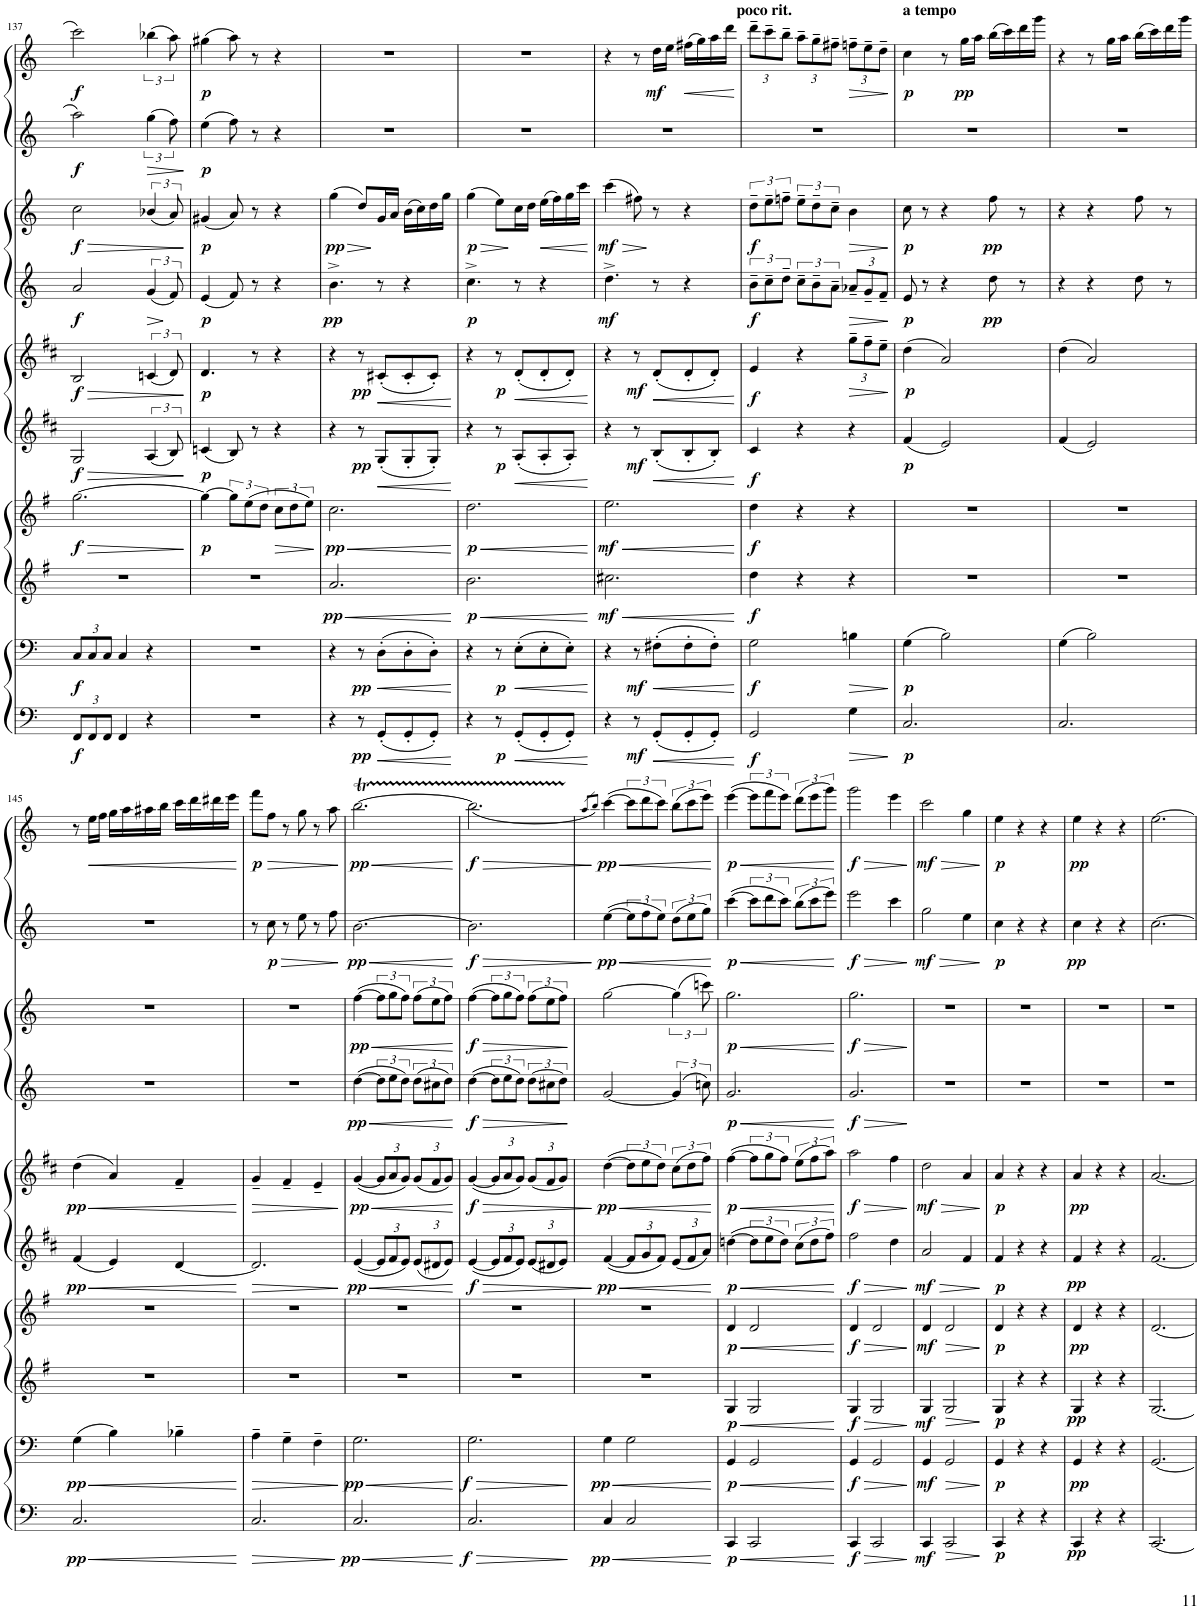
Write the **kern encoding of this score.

**kern	**dynam	**kern	**dynam	**kern	**dynam	**kern	**dynam	**kern	**dynam	**kern	**dynam	**kern	**dynam	**kern	**dynam	**kern	**dynam	**kern	**dynam
*part10	*part10	*part9	*part9	*part8	*part8	*part7	*part7	*part6	*part6	*part5	*part5	*part4	*part4	*part3	*part3	*part2	*part2	*part1	*part1
*staff10	*staff10	*staff9	*staff9	*staff8	*staff8	*staff7	*staff7	*staff6	*staff6	*staff5	*staff5	*staff4	*staff4	*staff3	*staff3	*staff2	*staff2	*staff1	*staff1
*I"Bassoon 2	*	*I"Bassoon 1	*	*I"Horn 2 in F	*	*I"Horn 1 in F	*	*I"Clarinet 2 in Bb	*	*I"Clarinet 1 in Bb	*	*I"Oboe 2	*	*I"Oboe 1	*	*I"Flute 2	*	*I"Flute 1	*
*I'Bsn	*	*I'Bsn	*	*I'Hn	*	*I'Hn	*	*I'Cl	*	*I'Cl	*	*I'Ob	*	*I'Ob	*	*I'Fl	*	*I'Fl	*
!!LO:PB:g=z
*clefF4	*	*clefF4	*	*clefG2	*	*clefG2	*	*clefG2	*	*clefG2	*	*clefG2	*	*clefG2	*	*clefG2	*	*clefG2	*
*	*	*	*	*Trd4c7	*	*Trd4c7	*	*Trd1c2	*	*Trd1c2	*	*	*	*	*	*	*	*	*
*k[]	*	*k[]	*	*k[f#]	*	*k[f#]	*	*k[f#c#]	*	*k[f#c#]	*	*k[]	*	*k[]	*	*k[]	*	*k[]	*
*M3/4	*	*M3/4	*	*M3/4	*	*M3/4	*	*M3/4	*	*M3/4	*	*M3/4	*	*M3/4	*	*M3/4	*	*M3/4	*
*Xbrackettup	*	*Xbrackettup	*	*	*	*	*	*	*	*	*	*	*	*	*	*	*	*	*
=137	=137	=137	=137	=137	=137	=137	=137	=137	=137	=137	=137	=137	=137	=137	=137	=137	=137	=137	=137
!	!LO:DY:b	!	!LO:DY:b	!	!	!	!LO:HP:b	!	!LO:HP:b	!	!LO:HP:b	!	!	!	!LO:HP:b	!	!	!	!
!	!	!	!	!	!	!	!LO:DY:n=1:b	!	!LO:DY:n=1:b	!	!LO:DY:n=1:b	!	!LO:DY:b	!	!LO:DY:n=1:b	!	!LO:DY:b	!	!LO:DY:b
12FF/L	f	12C/L	f	2.r	.	[2.gg\	> f	2G/	> f	2B/	> f	2a/	f	2cc\	> f	2aa\	f	2ccc\	f
12FF/	.	12C/	.	.	.	.	.	.	.	.	.	.	.	.	.	.	.	.	.
12FF/J	.	12C/J	.	.	.	.	.	.	.	.	.	.	.	.	.	.	.	.	.
4FF/	.	4C/	.	.	.	.	.	.	.	.	.	.	.	.	.	.	.	.	.
!	!	!	!	!	!	!	!	!	!	!	!	!	!LO:HP:b	!	!	!	!LO:HP:b	!	!
4r	.	4r	.	.	.	.	.	(6A/	.	(6cn/	.	(6g/	>	(6b-X/	.	(6gg\	>	(6bb-X\	.
.	.	.	.	.	.	.	.	12B/)	.	12d/)	.	12f/)	]	12a/)	.	12ff\)	.	12aa\)	.
.	.	.	.	.	.	.	]	.	]	.	]	.	.	.	]	.	]	.	.
=138	=138	=138	=138	=138	=138	=138	=138	=138	=138	=138	=138	=138	=138	=138	=138	=138	=138	=138	=138
!	!	!	!	!	!	!	!LO:DY:b	!	!LO:DY:b	!	!LO:DY:b	!	!LO:DY:b	!	!LO:DY:b	!	!LO:DY:b	!	!LO:DY:b
2.r	.	2.r	.	2.r	.	4gg\_	p	(4cn/	p	4.d/	p	(4e/	p	(4g#X/	p	(4ee\	p	(4gg#X\	p
.	.	.	.	.	.	12gg\L]	.	8B/)	.	.	.	8f/)	.	8a/)	.	8ff\)	.	8aa\)	.
.	.	.	.	.	.	(12ee\	.	.	.	.	.	.	.	.	.	.	.	.	.
.	.	.	.	.	.	.	.	8r	.	8r	.	8r	.	8r	.	8r	.	8r	.
.	.	.	.	.	.	12dd\J	.	.	.	.	.	.	.	.	.	.	.	.	.
!	!	!	!	!	!	!	!LO:HP:b	!	!	!	!	!	!	!	!	!	!	!	!
.	.	.	.	.	.	12cc\L	>	4r	.	4r	.	4r	.	4r	.	4r	.	4r	.
.	.	.	.	.	.	12dd\	.	.	.	.	.	.	.	.	.	.	.	.	.
.	.	.	.	.	.	12ee\J)	.	.	.	.	.	.	.	.	.	.	.	.	.
.	.	.	.	.	.	.	]	.	.	.	.	.	.	.	.	.	.	.	.
=139	=139	=139	=139	=139	=139	=139	=139	=139	=139	=139	=139	=139	=139	=139	=139	=139	=139	=139	=139
!	!	!	!	!	!LO:HP:b	!	!LO:HP:b	!	!	!	!	!	!	!	!LO:HP:b	!	!	!	!
!	!	!	!	!	!LO:DY:n=1:b	!	!LO:DY:n=1:b	!	!	!	!	!	!LO:DY:b	!	!LO:DY:n=1:b	!	!	!	!
4r	.	4r	.	2.a/	< pp	2.cc\	< pp	4r	.	4r	.	4.b^\	pp	(4gg\	> pp	2.r	.	2.r	.
!	!LO:DY:b	!	!LO:DY:b	!	!	!	!	!	!LO:DY:b	!	!LO:DY:b	!	!	!	!	!	!	!	!
8r	pp	8r	pp	.	.	.	.	8r	pp	8r	pp	.	.	8dd/L)	.	.	.	.	.
!	!LO:HP:b	!	!LO:HP:b	!	!	!	!	!	!LO:HP:b	!	!LO:HP:b	!	!	!	!	!	!	!	!
(8GG'/L	<	(8D'\L	<	.	.	.	.	(8G'/L	<	(8c#X'/L	<	8r	.	16g/L	]	.	.	.	.
.	.	.	.	.	.	.	.	.	.	.	.	.	.	16a/JJ	.	.	.	.	.
8GG'/	.	8D'\	.	.	.	.	.	8G'/	.	8c#'/	.	4r	.	(16b\LL	.	.	.	.	.
.	.	.	.	.	.	.	.	.	.	.	.	.	.	16cc\)	.	.	.	.	.
8GG'/J)	.	8D'\J)	.	.	.	.	.	8G'/J)	.	8c#'/J)	.	.	.	16dd\	.	.	.	.	.
.	.	.	.	.	.	.	.	.	.	.	.	.	.	16gg\JJ	.	.	.	.	.
.	[	.	[	.	[	.	[	.	[	.	[	.	.	.	.	.	.	.	.
=140	=140	=140	=140	=140	=140	=140	=140	=140	=140	=140	=140	=140	=140	=140	=140	=140	=140	=140	=140
!	!	!	!	!	!LO:HP:b	!	!LO:HP:b	!	!	!	!	!	!	!	!LO:HP:b	!	!	!	!
!	!	!	!	!	!LO:DY:n=1:b	!	!LO:DY:n=1:b	!	!	!	!	!	!LO:DY:b	!	!LO:DY:n=1:b	!	!	!	!
4r	.	4r	.	2.b\	< p	2.dd\	< p	4r	.	4r	.	4.cc^\	p	(4gg\	> p	2.r	.	2.r	.
!	!LO:DY:b	!	!LO:DY:b	!	!	!	!	!	!LO:DY:b	!	!LO:DY:b	!	!	!	!	!	!	!	!
8r	p	8r	p	.	.	.	.	8r	p	8r	p	.	.	8ee\L)	.	.	.	.	.
!	!LO:HP:b	!	!LO:HP:b	!	!	!	!	!	!LO:HP:b	!	!LO:HP:b	!	!	!	!	!	!	!	!
(8GG'/L	<	(8E'\L	<	.	.	.	.	(8A'/L	<	(8d'/L	<	8r	.	16cc\L	]	.	.	.	.
.	.	.	.	.	.	.	.	.	.	.	.	.	.	16dd\JJ	.	.	.	.	.
!	!	!	!	!	!	!	!	!	!	!	!	!	!	!	!LO:HP:b	!	!	!	!
8GG'/	.	8E'\	.	.	.	.	.	8A'/	.	8d'/	.	4r	.	(16ee\LL	<	.	.	.	.
.	.	.	.	.	.	.	.	.	.	.	.	.	.	16ff\)	.	.	.	.	.
8GG'/J)	.	8E'\J)	.	.	.	.	.	8A'/J)	.	8d'/J)	.	.	.	16gg\	.	.	.	.	.
.	.	.	.	.	.	.	.	.	.	.	.	.	.	16ccc\JJ	.	.	.	.	.
.	[	.	[	.	[	.	[	.	[	.	[	.	.	.	[	.	.	.	.
=141	=141	=141	=141	=141	=141	=141	=141	=141	=141	=141	=141	=141	=141	=141	=141	=141	=141	=141	=141
!	!	!	!	!	!LO:HP:b	!	!LO:HP:b	!	!	!	!	!	!	!	!LO:HP:b	!	!	!	!
!	!	!	!	!	!LO:DY:n=1:b	!	!LO:DY:n=1:b	!	!	!	!	!	!LO:DY:b	!	!LO:DY:n=1:b	!	!	!	!
4r	.	4r	.	2.cc#X\	< mf	2.ee\	< mf	4r	.	4r	.	4.dd^\	mf	(4ccc\	> mf	2.r	.	4r	.
!	!LO:DY:b	!	!LO:DY:b	!	!	!	!	!	!LO:DY:b	!	!LO:DY:b	!	!	!	!	!	!	!	!
8r	mf	8r	mf	.	.	.	.	8r	mf	8r	mf	.	.	8ff#X\)	.	.	.	8r	.
!	!LO:HP:b	!	!LO:HP:b	!	!	!	!	!	!LO:HP:b	!	!LO:HP:b	!	!	!	!	!	!	!	!LO:DY:b
(8GG'/L	<	(8F#X'\L	<	.	.	.	.	(8B'/L	<	(8d'/L	<	8r	.	8r	]	.	.	16dd\LL	mf
.	.	.	.	.	.	.	.	.	.	.	.	.	.	.	.	.	.	16ee\JJ	.
!	!	!	!	!	!	!	!	!	!	!	!	!	!	!	!	!	!	!	!LO:HP:b
8GG'/	.	8F#'\	.	.	.	.	.	8B'/	.	8d'/	.	4r	.	4r	.	.	.	(16ff#X\LL	<
.	.	.	.	.	.	.	.	.	.	.	.	.	.	.	.	.	.	16gg\)	.
8GG'/J)	.	8F#'\J)	.	.	.	.	.	8B'/J)	.	8d'/J)	.	.	.	.	.	.	.	16aa\	.
.	.	.	.	.	.	.	.	.	.	.	.	.	.	.	.	.	.	16ddd\JJ	.
.	[	.	[	.	[	.	[	.	[	.	[	.	.	.	.	.	.	.	[
=142	=142	=142	=142	=142	=142	=142	=142	=142	=142	=142	=142	=142	=142	=142	=142	=142	=142	=142	=142
*	*	*	*	*	*	*	*	*	*	*	*	*	*	*	*	*	*	*Xbrackettup	*
!	!	!	!	!	!	!	!	!	!	!	!	!	!	!	!	!	!	!LO:TX:a:B:t=poco rit.	!
!	!LO:DY:b	!	!LO:DY:b	!	!LO:DY:b	!	!LO:DY:b	!	!LO:DY:b	!	!LO:DY:b	!	!LO:DY:b	!	!LO:DY:b	!	!	!	!
2GG/	f	2G\	f	4dd\	f	4dd\	f	4c#/	f	4e/	f	12b~\L	f	12dd~\L	f	2.r	.	12ddd~\L	.
.	.	.	.	.	.	.	.	.	.	.	.	12cc~\	.	12ee~\	.	.	.	12ccc~\	.
.	.	.	.	.	.	.	.	.	.	.	.	12dd~\J	.	12ffn~\J	.	.	.	12bb~\J	.
.	.	.	.	4r	.	4r	.	4r	.	4r	.	12cc~\L	.	12ee~\L	.	.	.	12aa~\L	.
.	.	.	.	.	.	.	.	.	.	.	.	12b~\	.	12dd~\	.	.	.	12gg~\	.
.	.	.	.	.	.	.	.	.	.	.	.	12a~\J	.	12cc~\J	.	.	.	12ff#X~\J	.
!	!LO:HP:b	!	!LO:HP:b	!	!	!	!	!	!	!	!	!	!	!	!	!	!	!	!
*	*	*	*	*	*	*	*	*	*	*Xbrackettup	*	*	*	*	*	*	*	*	*
!	!	!	!	!	!	!	!	!	!	!	!LO:HP:b	!	!	!	!	!	!	!	!
*	*	*	*	*	*	*	*	*	*	*	*	*Xbrackettup	*	*	*	*	*	*	*
!	!	!	!	!	!	!	!	!	!	!	!	!	!LO:HP:b	!	!LO:HP:b	!	!	!	!LO:HP:b
4G\	>	4Bn\	>	4r	.	4r	.	4r	.	12gg~\L	>	12a-X~/L	>	4b\	>	.	.	12ffn~\L	>
.	.	.	.	.	.	.	.	.	.	12ff#~\	.	12g~/	.	.	.	.	.	12ee~\	.
.	.	.	.	.	.	.	.	.	.	12ee~\J	.	12f~/J	.	.	.	.	.	12dd~\J	.
.	]	.	]	.	.	.	.	.	.	.	]	.	]	.	]	.	.	.	]
=143	=143	=143	=143	=143	=143	=143	=143	=143	=143	=143	=143	=143	=143	=143	=143	=143	=143	=143	=143
!	!	!	!	!	!	!	!	!	!	!	!	!	!	!	!	!	!	!LO:TX:a:B:t=a tempo	!
!	!LO:DY:b	!	!LO:DY:b	!	!	!	!	!	!LO:DY:b	!	!LO:DY:b	!	!LO:DY:b	!	!LO:DY:b	!	!	!	!LO:DY:b
2.C/	p	(4G\	p	2.r	.	2.r	.	(4f#/	p	(4dd\	p	8e/	p	8cc\	p	2.r	.	4cc\	p
.	.	.	.	.	.	.	.	.	.	.	.	8r	.	8r	.	.	.	.	.
.	.	2B\)	.	.	.	.	.	2e/)	.	2a/)	.	4r	.	4r	.	.	.	8r	.
!	!	!	!	!	!	!	!	!	!	!	!	!	!	!	!	!	!	!	!LO:DY:b
.	.	.	.	.	.	.	.	.	.	.	.	.	.	.	.	.	.	16gg\LL	pp
.	.	.	.	.	.	.	.	.	.	.	.	.	.	.	.	.	.	16aa\JJ	.
!	!	!	!	!	!	!	!	!	!	!	!	!	!LO:DY:b	!	!LO:DY:b	!	!	!	!
.	.	.	.	.	.	.	.	.	.	.	.	8dd\	pp	8ff\	pp	.	.	(16bb\LL	.
.	.	.	.	.	.	.	.	.	.	.	.	.	.	.	.	.	.	16ccc\)	.
.	.	.	.	.	.	.	.	.	.	.	.	8r	.	8r	.	.	.	16ddd\	.
.	.	.	.	.	.	.	.	.	.	.	.	.	.	.	.	.	.	16ggg\JJ	.
=144	=144	=144	=144	=144	=144	=144	=144	=144	=144	=144	=144	=144	=144	=144	=144	=144	=144	=144	=144
2.C/	.	(4G\	.	2.r	.	2.r	.	(4f#/	.	(4dd\	.	4r	.	4r	.	2.r	.	4r	.
.	.	2B\)	.	.	.	.	.	2e/)	.	2a/)	.	4r	.	4r	.	.	.	8r	.
.	.	.	.	.	.	.	.	.	.	.	.	.	.	.	.	.	.	16gg\LL	.
.	.	.	.	.	.	.	.	.	.	.	.	.	.	.	.	.	.	16aa\JJ	.
.	.	.	.	.	.	.	.	.	.	.	.	8dd\	.	8ff\	.	.	.	(16bb\LL	.
.	.	.	.	.	.	.	.	.	.	.	.	.	.	.	.	.	.	16ccc\)	.
.	.	.	.	.	.	.	.	.	.	.	.	8r	.	8r	.	.	.	16ddd\	.
.	.	.	.	.	.	.	.	.	.	.	.	.	.	.	.	.	.	16ggg\JJ	.
!!LO:LB:g=z
=145	=145	=145	=145	=145	=145	=145	=145	=145	=145	=145	=145	=145	=145	=145	=145	=145	=145	=145	=145
!	!LO:HP:b	!	!LO:HP:b	!	!	!	!	!	!LO:HP:b	!	!LO:HP:b	!	!	!	!	!	!	!	!
!	!LO:DY:n=1:b	!	!LO:DY:n=1:b	!	!	!	!	!	!LO:DY:n=1:b	!	!LO:DY:n=1:b	!	!	!	!	!	!	!	!
2.C/	< pp	(4G\	< pp	2.r	.	2.r	.	(4f#/	< pp	(4dd\	< pp	2.r	.	2.r	.	2.r	.	8r	.
!	!	!	!	!	!	!	!	!	!	!	!	!	!	!	!	!	!	!	!LO:HP:b
.	.	.	.	.	.	.	.	.	.	.	.	.	.	.	.	.	.	16ee\LL	<
.	.	.	.	.	.	.	.	.	.	.	.	.	.	.	.	.	.	16ff\JJ	.
.	.	4B\)	.	.	.	.	.	4e/)	.	4a/)	.	.	.	.	.	.	.	16gg\LL	.
.	.	.	.	.	.	.	.	.	.	.	.	.	.	.	.	.	.	16aa\	.
.	.	.	.	.	.	.	.	.	.	.	.	.	.	.	.	.	.	16aa#X\	.
.	.	.	.	.	.	.	.	.	.	.	.	.	.	.	.	.	.	16bb\JJ	.
.	.	4B-X~\	.	.	.	.	.	[4d/	.	4f#~/	.	.	.	.	.	.	.	16ccc\LL	.
.	.	.	.	.	.	.	.	.	.	.	.	.	.	.	.	.	.	16ddd\	.
.	.	.	.	.	.	.	.	.	.	.	.	.	.	.	.	.	.	16ddd#X\	.
.	.	.	.	.	.	.	.	.	.	.	.	.	.	.	.	.	.	16eee\JJ	.
.	[	.	[	.	.	.	.	.	[	.	[	.	.	.	.	.	.	.	[
=146	=146	=146	=146	=146	=146	=146	=146	=146	=146	=146	=146	=146	=146	=146	=146	=146	=146	=146	=146
!	!LO:HP:b	!	!LO:HP:b	!	!	!	!	!	!LO:HP:b	!	!LO:HP:b	!	!	!	!	!	!	!	!LO:DY:b
2.C/	>	4A~\	>	2.r	.	2.r	.	2.d/]	>	4g~/	>	2.r	.	2.r	.	8r	.	8fff\L	p
!	!	!	!	!	!	!	!	!	!	!	!	!	!	!	!	!	!LO:HP:b	!	!LO:HP:b
!	!	!	!	!	!	!	!	!	!	!	!	!	!	!	!	!	!LO:DY:n=1:b	!	!
.	.	.	.	.	.	.	.	.	.	.	.	.	.	.	.	8cc\	> p	8ff\J	>
.	.	4G~\	.	.	.	.	.	.	.	4f#~/	.	.	.	.	.	8r	.	8r	.
.	.	.	.	.	.	.	.	.	.	.	.	.	.	.	.	8ee\	.	8gg\	.
.	.	4F~\	.	.	.	.	.	.	.	4e~/	.	.	.	.	.	8r	.	8r	.
.	.	.	.	.	.	.	.	.	.	.	.	.	.	.	.	8ff\	.	8aa\	.
.	]	.	]	.	.	.	.	.	]	.	]	.	.	.	.	.	]	.	]
=147	=147	=147	=147	=147	=147	=147	=147	=147	=147	=147	=147	=147	=147	=147	=147	=147	=147	=147	=147
!	!LO:HP:b	!	!LO:HP:b	!	!	!	!	!	!LO:HP:b	!	!LO:HP:b	!	!LO:HP:b	!	!LO:HP:b	!	!LO:HP:b	!	!LO:HP:b
!	!LO:DY:n=1:b	!	!LO:DY:n=1:b	!	!	!	!	!	!LO:DY:n=1:b	!	!LO:DY:n=1:b	!	!LO:DY:n=1:b	!	!LO:DY:n=1:b	!	!LO:DY:n=1:b	!	!LO:DY:n=1:b
2.C/	< pp	2.G\	< pp	2.r	.	2.r	.	([4e/	< pp	([4g/	< pp	([4dd\	< pp	([4ff\	< pp	[2.b\	< pp	[2.bbt\	< pp
*	*	*	*	*	*	*	*	*Xbrackettup	*	*	*	*brackettup	*	*	*	*	*	*	*
.	.	.	.	.	.	.	.	12e/L]	.	12g/L]	.	12dd\L]	.	12ff\L]	.	.	.	.	.
.	.	.	.	.	.	.	.	12f#/	.	12a/	.	12ee\	.	12gg\	.	.	.	.	.
.	.	.	.	.	.	.	.	12e/J)	.	12g/J)	.	12dd\J)	.	12ff\J)	.	.	.	.	.
.	.	.	.	.	.	.	.	(12e/L	.	(12g/L	.	(12dd\L	.	(12ff\L	.	.	.	.	.
.	.	.	.	.	.	.	.	12d#X/	.	12f#/	.	12cc#X\	.	12ee\	.	.	.	.	.
.	.	.	.	.	.	.	.	12e/J)	.	12g/J)	.	12dd\J)	.	12ff\J)	.	.	.	.	.
.	[	.	[	.	.	.	.	.	[	.	[	.	[	.	[	.	[	.	[
=148	=148	=148	=148	=148	=148	=148	=148	=148	=148	=148	=148	=148	=148	=148	=148	=148	=148	=148	=148
!	!LO:HP:b	!	!LO:HP:b	!	!	!	!	!	!LO:HP:b	!	!LO:HP:b	!	!LO:HP:b	!	!LO:HP:b	!	!LO:HP:b	!	!LO:HP:b
!	!LO:DY:n=1:b	!	!LO:DY:n=1:b	!	!	!	!	!	!LO:DY:n=1:b	!	!LO:DY:n=1:b	!	!LO:DY:n=1:b	!	!LO:DY:n=1:b	!	!LO:DY:n=1:b	!	!LO:DY:n=1:b
2.C/	> f	2.G\	> f	2.r	.	2.r	.	([4e/	> f	([4g/	> f	([4dd\	> f	([4ff\	> f	2.b\]	> f	(<2.bbTTT\]	> f
.	.	.	.	.	.	.	.	12e/L]	.	12g/L]	.	12dd\L]	.	12ff\L]	.	.	.	.	.
.	.	.	.	.	.	.	.	12f#/	.	12a/	.	12ee\	.	12gg\	.	.	.	.	.
.	.	.	.	.	.	.	.	12e/J)	.	12g/J)	.	12dd\J)	.	12ff\J)	.	.	.	.	.
.	.	.	.	.	.	.	.	(12e/L	.	(12g/L	.	(12dd\L	.	(12ff\L	.	.	.	.	.
.	.	.	.	.	.	.	.	12d#X/	.	12f#/	.	12cc#X\	.	12ee\	.	.	.	.	.
.	.	.	.	.	.	.	.	12e/J)	.	12g/J)	.	12dd\J)	.	12ff\J)	.	.	.	.	.
.	]	.	]	.	.	.	.	.	]	.	]	.	]	.	]	.	]	.	]
=149	=149	=149	=149	=149	=149	=149	=149	=149	=149	=149	=149	=149	=149	=149	=149	=149	=149	=149	=149
.	.	.	.	.	.	.	.	.	.	.	.	.	.	.	.	.	.	8qaa/L	.
.	.	.	.	.	.	.	.	.	.	.	.	.	.	.	.	.	.	8qbb/J)	.
!	!LO:HP:b	!	!LO:HP:b	!	!	!	!	!	!LO:HP:b	!	!LO:HP:b	!	!	!	!	!	!LO:HP:b	!	!
!	!LO:DY:n=1:b	!	!LO:DY:n=1:b	!	!	!	!	!	!LO:DY:n=1:b	!	!LO:DY:n=1:b	!	!	!	!	!	!LO:DY:n=1:b	!	!LO:DY:b
4C/	< pp	4G\	< pp	2.r	.	2.r	.	([4f#/	< pp	([4dd\	< pp	[2g/	.	[2gg\	.	([4ee\	< pp	([4ccc\	pp
*	*	*	*	*	*	*	*	*	*	*brackettup	*	*	*	*	*	*	*	*brackettup	*
2C/	.	2G\	.	.	.	.	.	12f#/L]	.	12dd\L]	.	.	.	.	.	12ee\L]	.	12ccc\L]	.
.	.	.	.	.	.	.	.	12g/	.	12ee\	.	.	.	.	.	12ff\	.	12ddd\	.
.	.	.	.	.	.	.	.	12f#/J)	.	12dd\J)	.	.	.	.	.	12ee\J)	.	12ccc\J)	.
.	.	.	.	.	.	.	.	(12e/L	.	(12cc#\L	.	(6g/]	.	(6gg\]	.	(12dd\L	.	(12bb\L	.
.	.	.	.	.	.	.	.	12f#/	.	12dd\	.	.	.	.	.	12ee\	.	12ccc\	.
.	.	.	.	.	.	.	.	12a/J)	.	12ff#\J)	.	12ccn\)	.	12cccn\)	.	12gg\J)	.	12eee\J)	.
.	[	.	[	.	.	.	.	.	[	.	[	.	.	.	.	.	[	.	.
=150	=150	=150	=150	=150	=150	=150	=150	=150	=150	=150	=150	=150	=150	=150	=150	=150	=150	=150	=150
!	!LO:HP:b	!	!LO:HP:b	!	!LO:HP:b	!	!LO:HP:b	!	!LO:HP:b	!	!LO:HP:b	!	!LO:HP:b	!	!LO:HP:b	!	!LO:HP:b	!	!LO:HP:b
!	!LO:DY:n=1:b	!	!LO:DY:n=1:b	!	!LO:DY:n=1:b	!	!LO:DY:n=1:b	!	!LO:DY:n=1:b	!	!LO:DY:n=1:b	!	!LO:DY:n=1:b	!	!LO:DY:n=1:b	!	!LO:DY:n=1:b	!	!LO:DY:n=1:b
4CC/	< p	4GG/	< p	4G/	< p	4d/	< p	([4ddn\	< p	([4ff#\	< p	2.g/	< p	2.gg\	< p	([4ccc\	< p	([4eee\	< p
*	*	*	*	*	*	*	*	*brackettup	*	*	*	*	*	*	*	*	*	*	*
2CC/	.	2GG/	.	2G/	.	2d/	.	12dd\L]	.	12ff#\L]	.	.	.	.	.	12ccc\L]	.	12eee\L]	.
.	.	.	.	.	.	.	.	12ee\	.	12gg\	.	.	.	.	.	12ddd\	.	12fff\	.
.	.	.	.	.	.	.	.	12dd\J)	.	12ff#\J)	.	.	.	.	.	12ccc\J)	.	12eee\J)	.
.	.	.	.	.	.	.	.	(12cc#\L	.	(12ee\L	.	.	.	.	.	(12bb\L	.	(12ddd\L	.
.	.	.	.	.	.	.	.	12dd\	.	12ff#\	.	.	.	.	.	12ccc\	.	12eee\	.
.	.	.	.	.	.	.	.	12ff#\J)	.	12aa\J)	.	.	.	.	.	12eee\J)	.	12ggg\J)	.
.	[	.	[	.	[	.	[	.	[	.	[	.	[	.	[	.	[	.	[
=151	=151	=151	=151	=151	=151	=151	=151	=151	=151	=151	=151	=151	=151	=151	=151	=151	=151	=151	=151
!	!LO:HP:b	!	!LO:HP:b	!	!LO:HP:b	!	!LO:HP:b	!	!LO:HP:b	!	!LO:HP:b	!	!LO:HP:b	!	!LO:HP:b	!	!LO:HP:b	!	!LO:HP:b
!	!LO:DY:n=1:b	!	!LO:DY:n=1:b	!	!LO:DY:n=1:b	!	!LO:DY:n=1:b	!	!LO:DY:n=1:b	!	!LO:DY:n=1:b	!	!LO:DY:n=1:b	!	!LO:DY:n=1:b	!	!LO:DY:n=1:b	!	!LO:DY:n=1:b
4CC/	> f	4GG/	> f	4G/	> f	4d/	> f	2ff#\	> f	2aa\	> f	2.g/	> f	2.gg\	> f	2eee\	> f	2ggg\	> f
2CC/	.	2GG/	.	2G/	.	2d/	.	.	.	.	.	.	.	.	.	.	.	.	.
.	.	.	.	.	.	.	.	4dd\	.	4ff#\	.	.	.	.	.	4ccc\	.	4eee\	.
.	]	.	]	.	]	.	]	.	]	.	]	.	]	.	]	.	]	.	]
=152	=152	=152	=152	=152	=152	=152	=152	=152	=152	=152	=152	=152	=152	=152	=152	=152	=152	=152	=152
!	!LO:DY:b	!	!LO:DY:b	!	!LO:DY:b	!	!LO:DY:b	!	!LO:HP:b	!	!LO:HP:b	!	!	!	!	!	!LO:HP:b	!	!LO:HP:b
!	!	!	!	!	!	!	!	!	!LO:DY:n=1:b	!	!LO:DY:n=1:b	!	!	!	!	!	!LO:DY:n=1:b	!	!LO:DY:n=1:b
4CC/	mf	4GG/	mf	4G/	mf	4d/	mf	2a/	> mf	2dd\	> mf	2.r	.	2.r	.	2gg\	> mf	2ccc\	> mf
!	!LO:HP:b	!	!LO:HP:b	!	!LO:HP:b	!	!LO:HP:b	!	!	!	!	!	!	!	!	!	!	!	!
2CC/	>	2GG/	>	2G/	>	2d/	>	.	.	.	.	.	.	.	.	.	.	.	.
.	.	.	.	.	.	.	.	4f#/	.	4a/	.	.	.	.	.	4ee\	.	4gg\	.
.	]	.	]	.	]	.	]	.	]	.	]	.	.	.	.	.	]	.	]
=153	=153	=153	=153	=153	=153	=153	=153	=153	=153	=153	=153	=153	=153	=153	=153	=153	=153	=153	=153
!	!LO:DY:b	!	!LO:DY:b	!	!LO:DY:b	!	!LO:DY:b	!	!LO:DY:b	!	!LO:DY:b	!	!	!	!	!	!LO:DY:b	!	!LO:DY:b
4CC/	p	4GG/	p	4G/	p	4d/	p	4f#/	p	4a/	p	2.r	.	2.r	.	4cc\	p	4ee\	p
4r	.	4r	.	4r	.	4r	.	4r	.	4r	.	.	.	.	.	4r	.	4r	.
4r	.	4r	.	4r	.	4r	.	4r	.	4r	.	.	.	.	.	4r	.	4r	.
=154	=154	=154	=154	=154	=154	=154	=154	=154	=154	=154	=154	=154	=154	=154	=154	=154	=154	=154	=154
!	!LO:DY:b	!	!LO:DY:b	!	!LO:DY:b	!	!LO:DY:b	!	!LO:DY:b	!	!LO:DY:b	!	!	!	!	!	!LO:DY:b	!	!LO:DY:b
4CC/	pp	4GG/	pp	4G/	pp	4d/	pp	4f#/	pp	4a/	pp	2.r	.	2.r	.	4cc\	pp	4ee\	pp
4r	.	4r	.	4r	.	4r	.	4r	.	4r	.	.	.	.	.	4r	.	4r	.
4r	.	4r	.	4r	.	4r	.	4r	.	4r	.	.	.	.	.	4r	.	4r	.
=155	=155	=155	=155	=155	=155	=155	=155	=155	=155	=155	=155	=155	=155	=155	=155	=155	=155	=155	=155
[2.CC/	.	[2.GG/	.	[2.G/	.	[2.d/	.	[2.f#/	.	[2.a/	.	2.r	.	2.r	.	[2.cc\	.	[2.ee\	.
=	=	=	=	=	=	=	=	=	=	=	=	=	=	=	=	=	=	=	=
*-	*-	*-	*-	*-	*-	*-	*-	*-	*-	*-	*-	*-	*-	*-	*-	*-	*-	*-	*-
